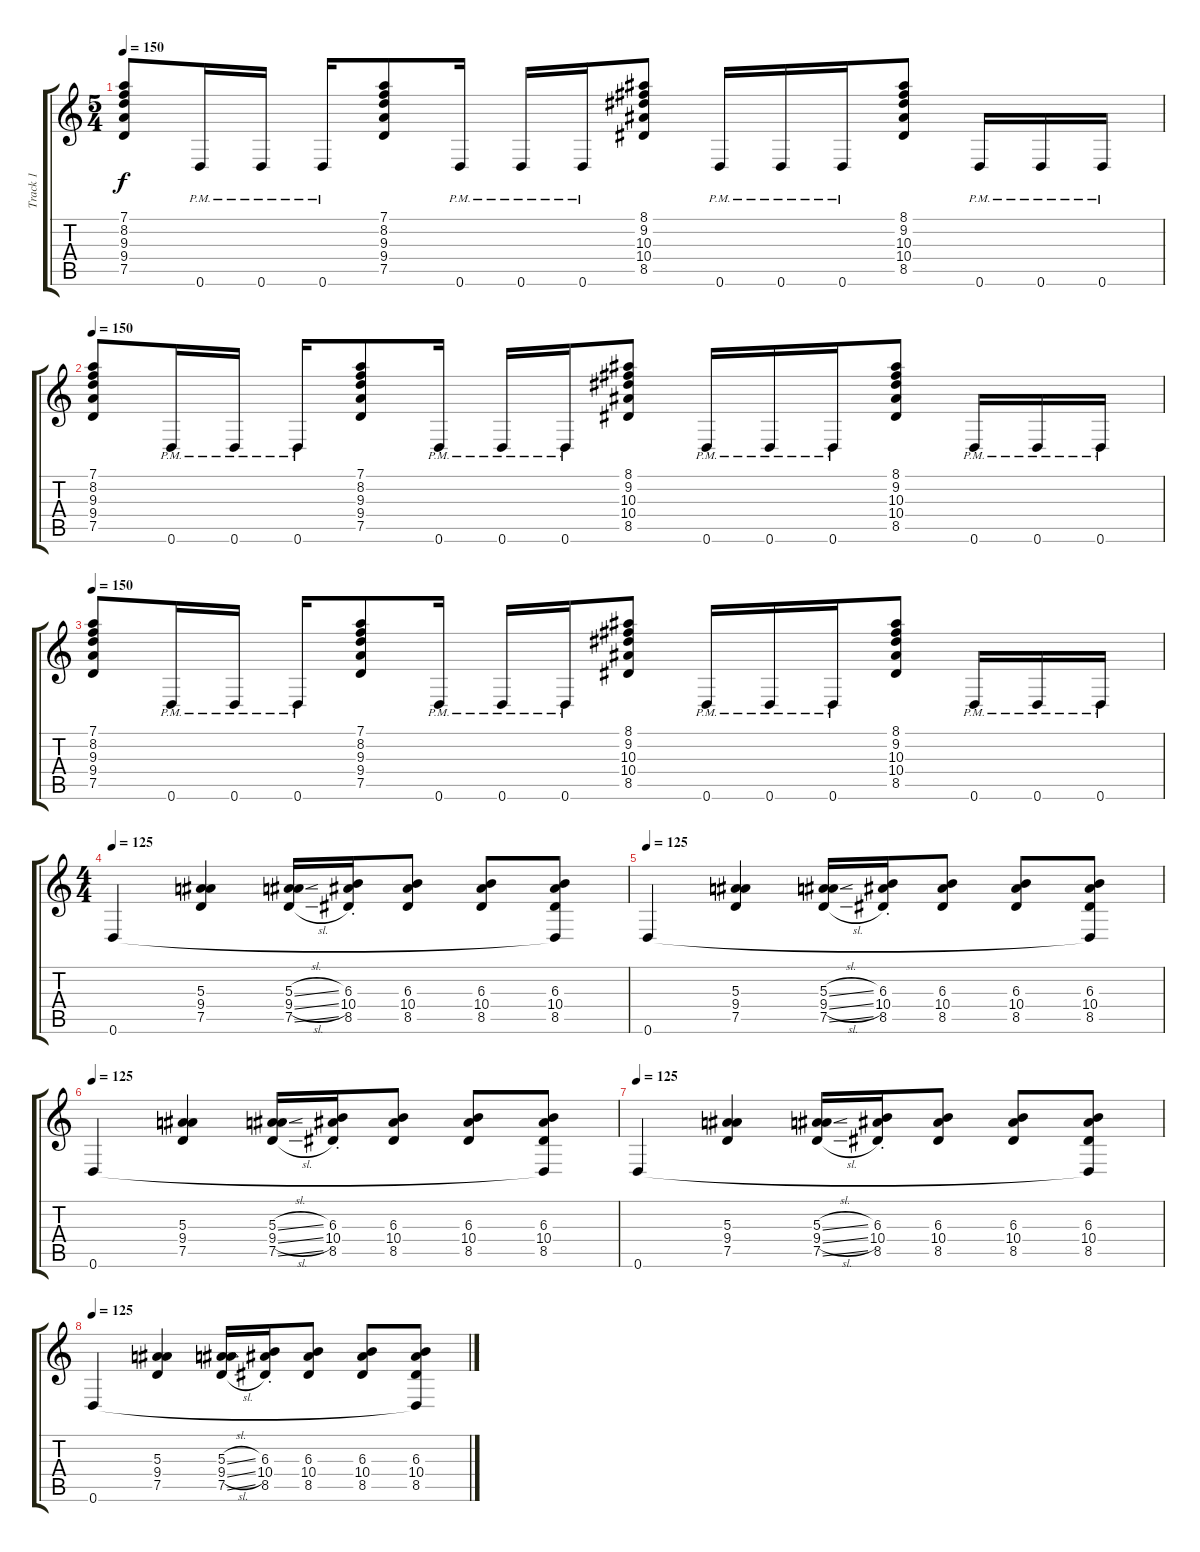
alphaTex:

\track ("Track 1" "Track 1") {instrument distortionguitar}
\staff {score tabs}
\tuning (D4 A3 F3 C3 G2 D2) {hide}
\ts (5 4)
\tempo 150
\clef g2
\ks c
(7.1 8.2 9.3 9.4 7.5).8{dy f} 0.6{pm}.16 0.6{pm}.16 0.6{pm}.16 (7.1 8.2 9.3 9.4 7.5).8 0.6{pm}.16 0.6{pm}.16 0.6{pm}.16 (8.1 9.2 10.3 10.4 8.5).8 0.6{pm}.16 0.6{pm}.16 0.6{pm}.16 (8.1 9.2 10.3 10.4 8.5).8 0.6{pm}.16 0.6{pm}.16 0.6{pm}.16 |
\tempo 150
(7.1 8.2 9.3 9.4 7.5).8 0.6{pm}.16 0.6{pm}.16 0.6{pm}.16 (7.1 8.2 9.3 9.4 7.5).8 0.6{pm}.16 0.6{pm}.16 0.6{pm}.16 (8.1 9.2 10.3 10.4 8.5).8 0.6{pm}.16 0.6{pm}.16 0.6{pm}.16 (8.1 9.2 10.3 10.4 8.5).8 0.6{pm}.16 0.6{pm}.16 0.6{pm}.16 |
\tempo 150
(7.1 8.2 9.3 9.4 7.5).8 0.6{pm}.16 0.6{pm}.16 0.6{pm}.16 (7.1 8.2 9.3 9.4 7.5).8 0.6{pm}.16 0.6{pm}.16 0.6{pm}.16 (8.1 9.2 10.3 10.4 8.5).8 0.6{pm}.16 0.6{pm}.16 0.6{pm}.16 (8.1 9.2 10.3 10.4 8.5).8 0.6{pm}.16 0.6{pm}.16 0.6{pm}.16 |
\ts (4 4)
\tempo 125
0.6.4 (5.3 9.4 7.5).4 (5.3{sl} 9.4{sl} 7.5{sl}).16 (6.3 10.4 8.5{st}).16 (6.3 10.4 8.5).8 (6.3 10.4 8.5).8 (6.3 10.4 8.5 0.6{t}).8 |
\tempo 125
0.6.4 (5.3 9.4 7.5).4 (5.3{sl} 9.4{sl} 7.5{sl}).16 (6.3 10.4 8.5{st}).16 (6.3 10.4 8.5).8 (6.3 10.4 8.5).8 (6.3 10.4 8.5 0.6{t}).8 |
\tempo 125
0.6.4 (5.3 9.4 7.5).4 (5.3{sl} 9.4{sl} 7.5{sl}).16 (6.3 10.4 8.5{st}).16 (6.3 10.4 8.5).8 (6.3 10.4 8.5).8 (6.3 10.4 8.5 0.6{t}).8 |
\tempo 125
0.6.4 (5.3 9.4 7.5).4 (5.3{sl} 9.4{sl} 7.5{sl}).16 (6.3 10.4 8.5{st}).16 (6.3 10.4 8.5).8 (6.3 10.4 8.5).8 (6.3 10.4 8.5 0.6{t}).8 |
\tempo 125
0.6.4 (5.3 9.4 7.5).4 (5.3{sl} 9.4{sl} 7.5{sl}).16 (6.3 10.4 8.5{st}).16 (6.3 10.4 8.5).8 (6.3 10.4 8.5).8 (6.3 10.4 8.5 0.6{t}).8
